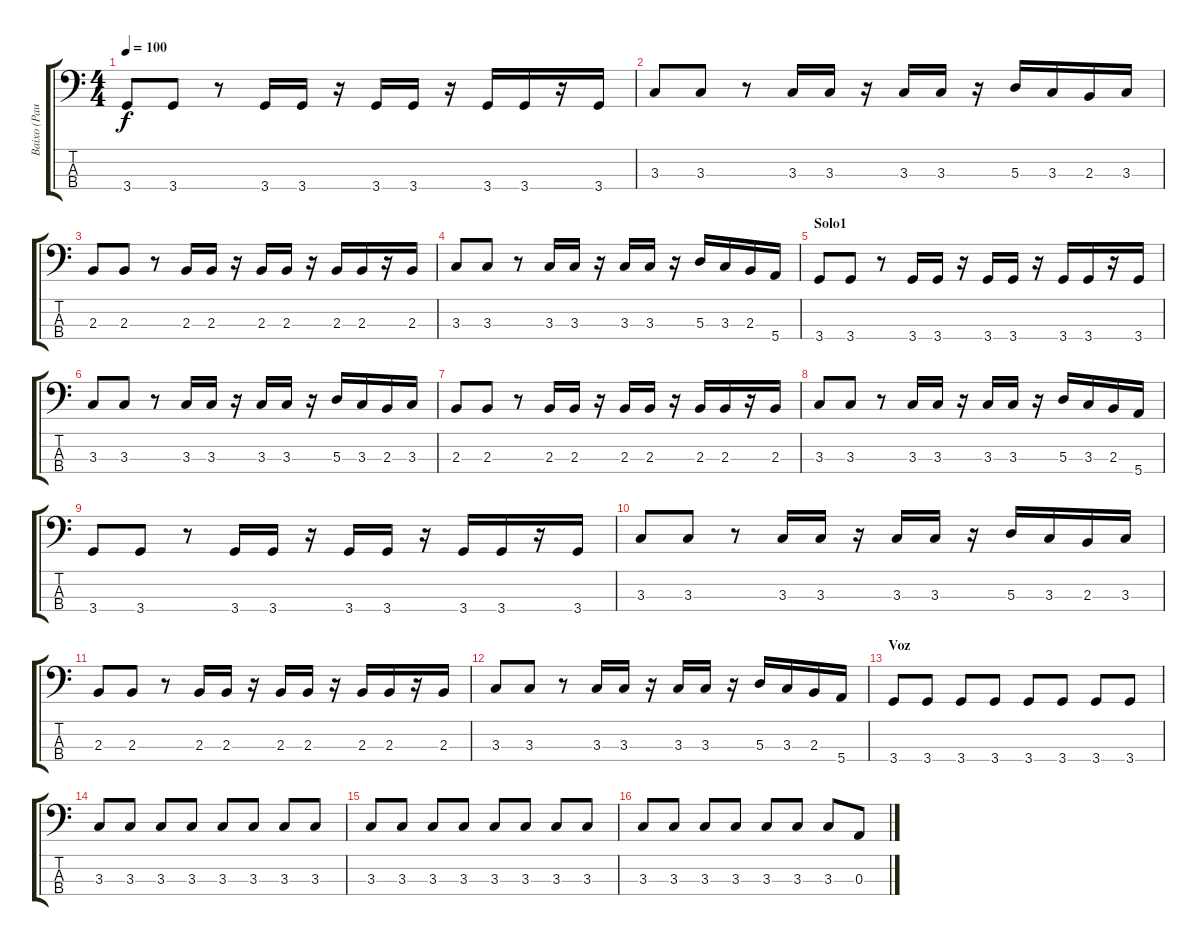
\track ("Baixo (Paulo)" "Baixo (Pau") {instrument electricbassfinger}
\staff {score tabs}
\tuning (G2 D2 A1 E1) {hide}
\ts (4 4)
\tempo 100
\clef f4
\ks c
3.4.8{dy f} 3.4.8 r.8 3.4.16 3.4.16 r.16 3.4.16 3.4.16 r.16 3.4.16 3.4.16 r.16 3.4.16 |
3.3.8 3.3.8 r.8 3.3.16 3.3.16 r.16 3.3.16 3.3.16 r.16 5.3.16 3.3.16 2.3.16 3.3.16 |
2.3.8 2.3.8 r.8 2.3.16 2.3.16 r.16 2.3.16 2.3.16 r.16 2.3.16 2.3.16 r.16 2.3.16 |
3.3.8 3.3.8 r.8 3.3.16 3.3.16 r.16 3.3.16 3.3.16 r.16 5.3.16 3.3.16 2.3.16 5.4.16 |
\section ("" "Solo1")
3.4.8 3.4.8 r.8 3.4.16 3.4.16 r.16 3.4.16 3.4.16 r.16 3.4.16 3.4.16 r.16 3.4.16 |
3.3.8 3.3.8 r.8 3.3.16 3.3.16 r.16 3.3.16 3.3.16 r.16 5.3.16 3.3.16 2.3.16 3.3.16 |
2.3.8 2.3.8 r.8 2.3.16 2.3.16 r.16 2.3.16 2.3.16 r.16 2.3.16 2.3.16 r.16 2.3.16 |
3.3.8 3.3.8 r.8 3.3.16 3.3.16 r.16 3.3.16 3.3.16 r.16 5.3.16 3.3.16 2.3.16 5.4.16 |
3.4.8 3.4.8 r.8 3.4.16 3.4.16 r.16 3.4.16 3.4.16 r.16 3.4.16 3.4.16 r.16 3.4.16 |
3.3.8 3.3.8 r.8 3.3.16 3.3.16 r.16 3.3.16 3.3.16 r.16 5.3.16 3.3.16 2.3.16 3.3.16 |
2.3.8 2.3.8 r.8 2.3.16 2.3.16 r.16 2.3.16 2.3.16 r.16 2.3.16 2.3.16 r.16 2.3.16 |
3.3.8 3.3.8 r.8 3.3.16 3.3.16 r.16 3.3.16 3.3.16 r.16 5.3.16 3.3.16 2.3.16 5.4.16 |
\section ("" "Voz")
3.4.8 3.4.8 3.4.8 3.4.8 3.4.8 3.4.8 3.4.8 3.4.8 |
3.3.8 3.3.8 3.3.8 3.3.8 3.3.8 3.3.8 3.3.8 3.3.8 |
3.3.8 3.3.8 3.3.8 3.3.8 3.3.8 3.3.8 3.3.8 3.3.8 |
3.3.8 3.3.8 3.3.8 3.3.8 3.3.8 3.3.8 3.3.8 0.3.8
